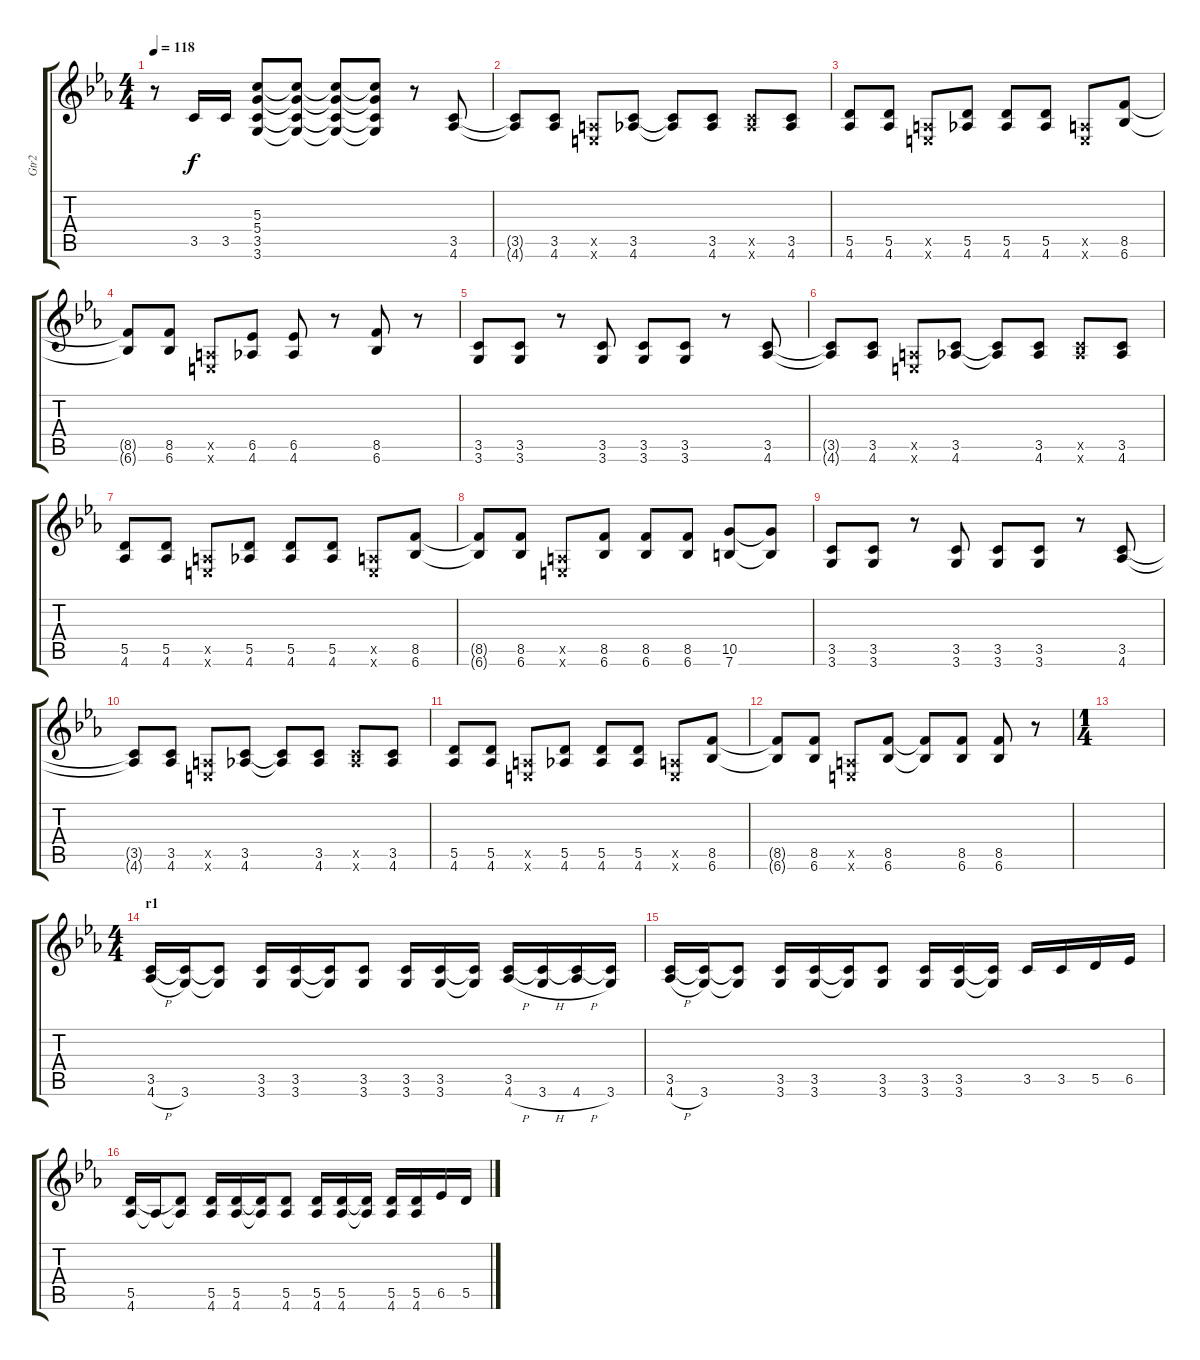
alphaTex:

\track ("Gtr2" "Gtr2") {instrument distortionguitar}
\staff {score tabs}
\tuning (E4 B3 G3 D3 A2 E2) {hide}
\ts (4 4)
\tempo 118
\clef g2
\ks cminor
r.8{dy f} 3.5.16 3.5.16 (5.3 5.4 3.5 3.6).8 (5.3{t} 5.4{t} 3.5{t} 3.6{t}).8 (5.3{t} 5.4{t} 3.5{t} 3.6{t}).8 (5.3{t} 5.4{t} 3.5{t} 3.6{t}).8 r.8 (3.5 4.6).8 |
(3.5{t} 4.6{t}).8 (3.5 4.6).8 (0.5{x} 0.6{x}).8 (3.5 4.6).8 (3.5{t} 4.6{t}).8 (3.5 4.6).8 (3.5{x} 4.6{x}).8 (3.5 4.6).8 |
(5.5 4.6).8 (5.5 4.6).8 (0.5{x} 0.6{x}).8 (5.5 4.6).8 (5.5 4.6).8 (5.5 4.6).8 (0.5{x} 0.6{x}).8 (8.5 6.6).8 |
(8.5{t} 6.6{t}).8 (8.5 6.6).8 (0.5{x} 0.6{x}).8 (6.5 4.6).8 (6.5 4.6).8 r.8 (8.5 6.6).8 r.8 |
(3.5 3.6).8 (3.5 3.6).8 r.8 (3.5 3.6).8 (3.5 3.6).8 (3.5 3.6).8 r.8 (3.5 4.6).8 |
(3.5{t} 4.6{t}).8 (3.5 4.6).8 (0.5{x} 0.6{x}).8 (3.5 4.6).8 (3.5{t} 4.6{t}).8 (3.5 4.6).8 (3.5{x} 4.6{x}).8 (3.5 4.6).8 |
(5.5 4.6).8 (5.5 4.6).8 (0.5{x} 0.6{x}).8 (5.5 4.6).8 (5.5 4.6).8 (5.5 4.6).8 (0.5{x} 0.6{x}).8 (8.5 6.6).8 |
(8.5{t} 6.6{t}).8 (8.5 6.6).8 (0.5{x} 0.6{x}).8 (8.5 6.6).8 (8.5 6.6).8 (8.5 6.6).8 (10.5 7.6).8 (10.5{t} 7.6{t}).8 |
(3.5 3.6).8 (3.5 3.6).8 r.8 (3.5 3.6).8 (3.5 3.6).8 (3.5 3.6).8 r.8 (3.5 4.6).8 |
(3.5{t} 4.6{t}).8 (3.5 4.6).8 (0.5{x} 0.6{x}).8 (3.5 4.6).8 (3.5{t} 4.6{t}).8 (3.5 4.6).8 (3.5{x} 4.6{x}).8 (3.5 4.6).8 |
(5.5 4.6).8 (5.5 4.6).8 (0.5{x} 0.6{x}).8 (5.5 4.6).8 (5.5 4.6).8 (5.5 4.6).8 (0.5{x} 0.6{x}).8 (8.5 6.6).8 |
(8.5{t} 6.6{t}).8 (8.5 6.6).8 (0.5{x} 0.6{x}).8 (8.5 6.6).8 (8.5{t} 6.6{t}).8 (8.5 6.6).8 (8.5 6.6).8 r.8 |
\ts (1 4)
|
\ts (4 4)
\section ("" "r1")
(3.5 4.6{h}).16 (3.5{t} 3.6).16 (3.5{t} 3.6{t}).8 (3.5 3.6).16 (3.5 3.6).16 (3.5{t} 3.6{t}).16 (3.5 3.6).8 (3.5 3.6).16 (3.5 3.6).16 (3.5{t} 3.6{t}).16 (3.5 4.6{h}).16 (3.5{t} 3.6{h}).16 (3.5{t} 4.6{h}).16 (3.5{t} 3.6).16 |
(3.5 4.6{h}).16 (3.5{t} 3.6).16 (3.5{t} 3.6{t}).8 (3.5 3.6).16 (3.5 3.6).16 (3.5{t} 3.6{t}).16 (3.5 3.6).8 (3.5 3.6).16 (3.5 3.6).16 (3.5{t} 3.6{t}).16 3.5.16 3.5.16 5.5.16 6.5.16 |
(5.5 4.6).16 4.6{t}.16 (5.5{t} 4.6{t}).8 (5.5 4.6).16 (5.5 4.6).16 (5.5{t} 4.6{t}).16 (5.5 4.6).8 (5.5 4.6).16 (5.5 4.6).16 (5.5{t} 4.6{t}).16 (5.5 4.6).16 (5.5 4.6).16 6.5.16 5.5.16
